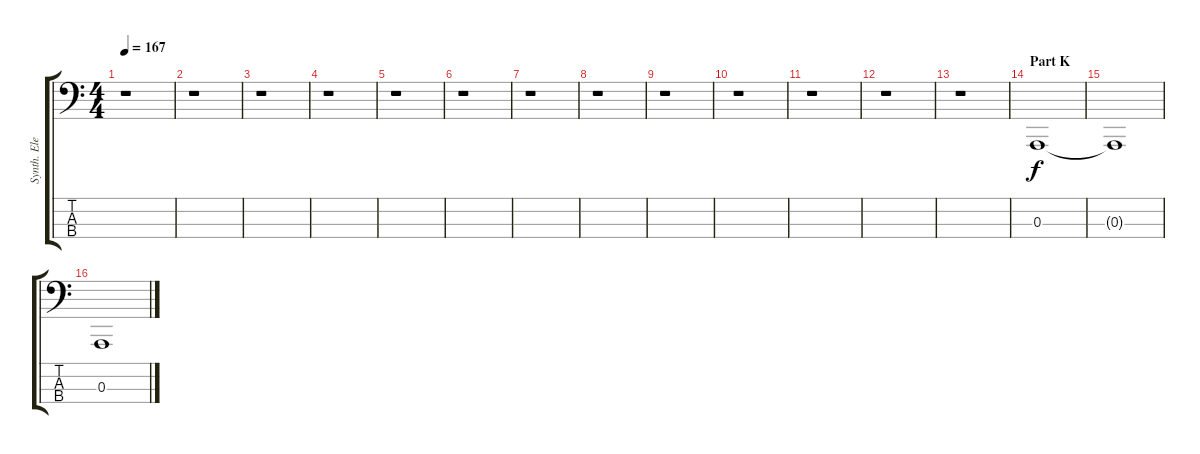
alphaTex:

\track ("Synth. Electric Piano (bass)" "Synth. Ele") {instrument electricgrandpiano}
\staff {score tabs}
\tuning (G2 D2 A1 E1) {hide}
\ts (4 4)
\tempo 167
\clef f4
\ks c
r.1{dy f} |
r.1 |
r.1 |
r.1 |
r.1 |
r.1 |
r.1 |
r.1 |
r.1 |
r.1 |
r.1 |
r.1 |
r.1 |
\section ("" "Part K")
0.3.1 |
0.3{t}.1 |
0.3.1
